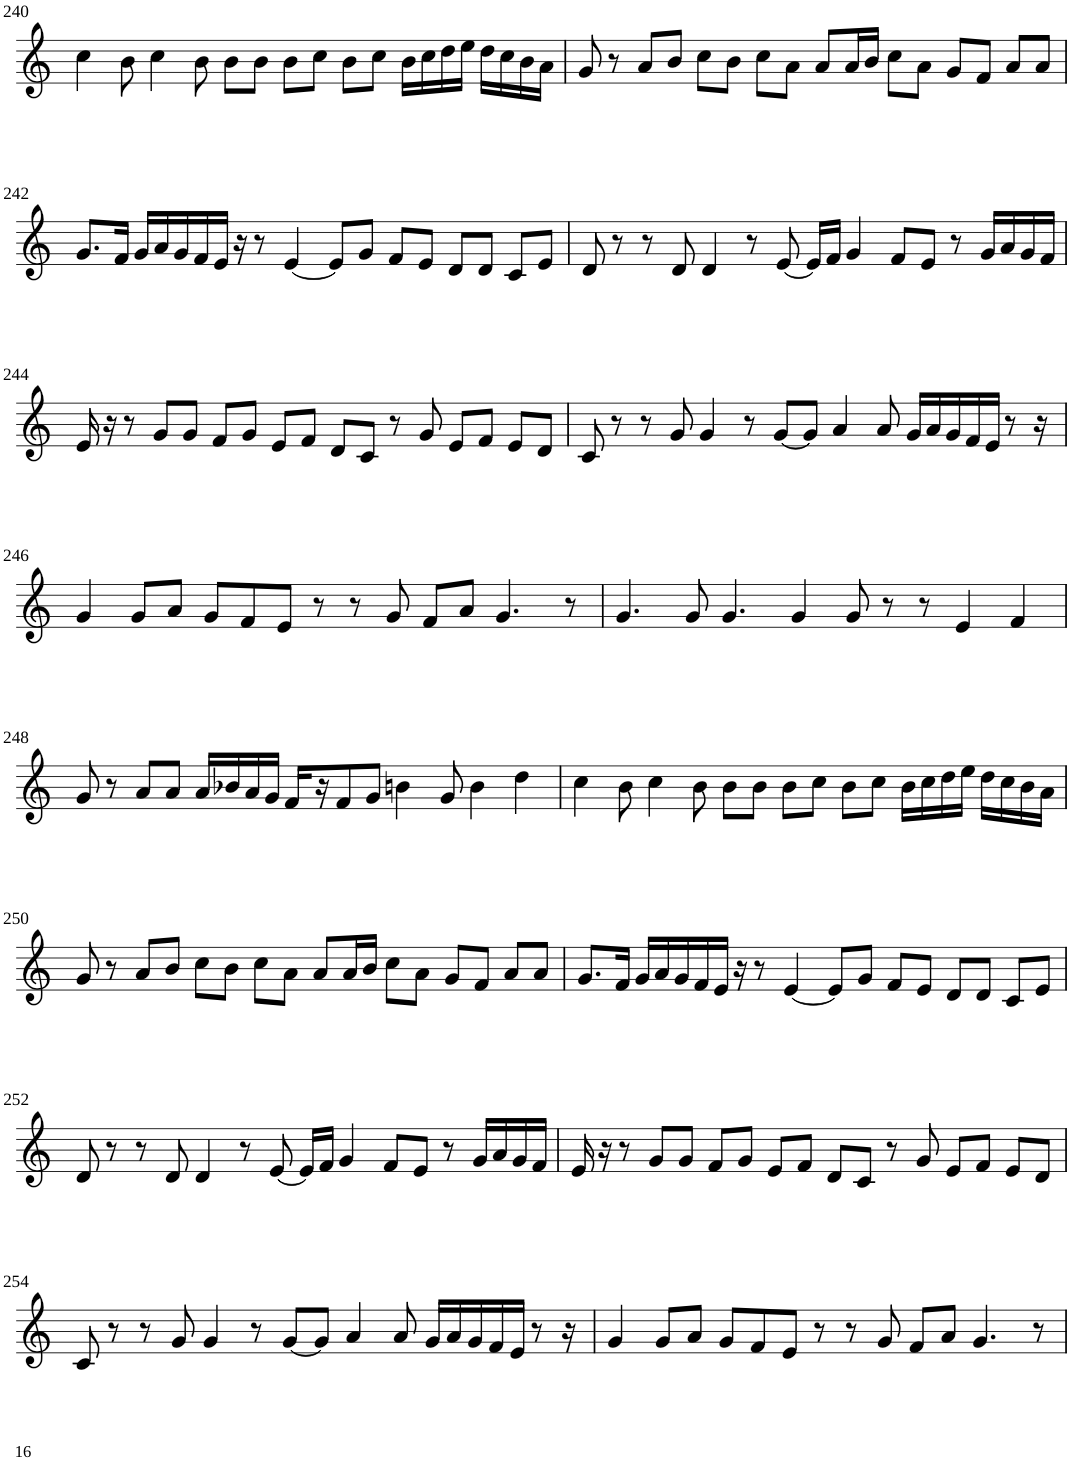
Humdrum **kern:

**kern
*part1
*staff1
*I"Violin
!!LO:PB:g=z
*clefG2
*k[]
*M8/4
=240
4cc\
8b\
4cc\
8b\
8b\L
8b\J
8b\L
8cc\J
8b\L
8cc\J
16b\LL
16cc\
16dd\
16ee\JJ
16dd\LL
16cc\
16b\
16a\JJ
=241
8g/
8r
8a/L
8b/J
8cc\L
8b\J
8cc\L
8a\J
8a/L
16a/L
16b/JJ
8cc\L
8a\J
8g/L
8f/J
8a/L
8a/J
!!LO:LB:g=z
=242
8.g/L
16f/Jk
16g/LL
16a/
16g/
16f/
16e/JJ
16r
8r
[4e/
8e/L]
8g/J
8f/L
8e/J
8d/L
8d/J
8c/L
8e/J
=243
8d/
8r
8r
8d/
4d/
8r
[8e/
16e/LL]
16f/JJ
4g/
8f/L
8e/J
8r
16g/LL
16a/
16g/
16f/JJ
!!LO:LB:g=z
=244
16e/
16r
8r
8g/L
8g/J
8f/L
8g/J
8e/L
8f/J
8d/L
8c/J
8r
8g/
8e/L
8f/J
8e/L
8d/J
=245
8c/
8r
8r
8g/
4g/
8r
[8g/L
8g/J]
4a/
8a/
16g/LL
16a/
16g/
16f/
16e/JJ
8r
16r
!!LO:LB:g=z
=246
4g/
8g/L
8a/J
8g/L
8f/
8e/J
8r
8r
8g/
8f/L
8a/J
4.g/
8r
=247
4.g/
8g/
4.g/
4g/
8g/
8r
8r
4e/
4f/
!!LO:LB:g=z
=248
8g/
8r
8a/L
8a/J
16a/LL
16b-X/
16a/
16g/JJ
16f/LL
16r
8f/
8g/J
4bn\
8g/
4b\
4dd\
=249
4cc\
8b\
4cc\
8b\
8b\L
8b\J
8b\L
8cc\J
8b\L
8cc\J
16b\LL
16cc\
16dd\
16ee\JJ
16dd\LL
16cc\
16b\
16a\JJ
!!LO:LB:g=z
=250
8g/
8r
8a/L
8b/J
8cc\L
8b\J
8cc\L
8a\J
8a/L
16a/L
16b/JJ
8cc\L
8a\J
8g/L
8f/J
8a/L
8a/J
=251
8.g/L
16f/Jk
16g/LL
16a/
16g/
16f/
16e/JJ
16r
8r
[4e/
8e/L]
8g/J
8f/L
8e/J
8d/L
8d/J
8c/L
8e/J
!!LO:LB:g=z
=252
8d/
8r
8r
8d/
4d/
8r
[8e/
16e/LL]
16f/JJ
4g/
8f/L
8e/J
8r
16g/LL
16a/
16g/
16f/JJ
=253
16e/
16r
8r
8g/L
8g/J
8f/L
8g/J
8e/L
8f/J
8d/L
8c/J
8r
8g/
8e/L
8f/J
8e/L
8d/J
!!LO:LB:g=z
=254
8c/
8r
8r
8g/
4g/
8r
[8g/L
8g/J]
4a/
8a/
16g/LL
16a/
16g/
16f/
16e/JJ
8r
16r
=255
4g/
8g/L
8a/J
8g/L
8f/
8e/J
8r
8r
8g/
8f/L
8a/J
4.g/
8r
=
*-
